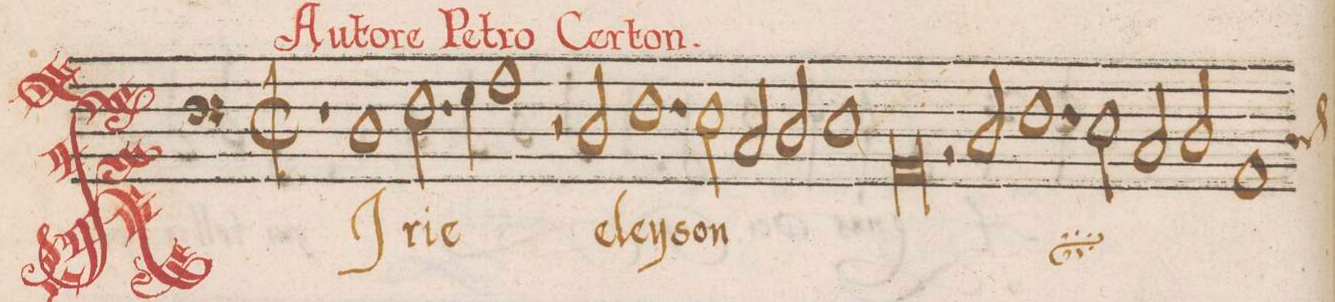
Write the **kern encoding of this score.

**kern	**text
*I"BASSVS	*
*clefF4	*
*k[]	*
*met(C|)	*
*M2/1	*
1r	.
1D	KI-
=2-	=2-
2.F\	-ri-
4G\	-e
1A	.
=3-	=3-
2r	.
2D/	e-
1.F	-ley-
=4-	=4-
2E\	-son
2C/	.
2D/	.
=5-	=5-
1E	.
0AA	.
=6-	=6-
2rBB	.
*	*ij
2D/	KI-
=7-	=7-
1.F	-ri-
2E\	-e
=8-	=8-
2C/	e-
2D/	-le-
*custos:D	*
1AA	-y-
=9-	=9-
*-	*-
